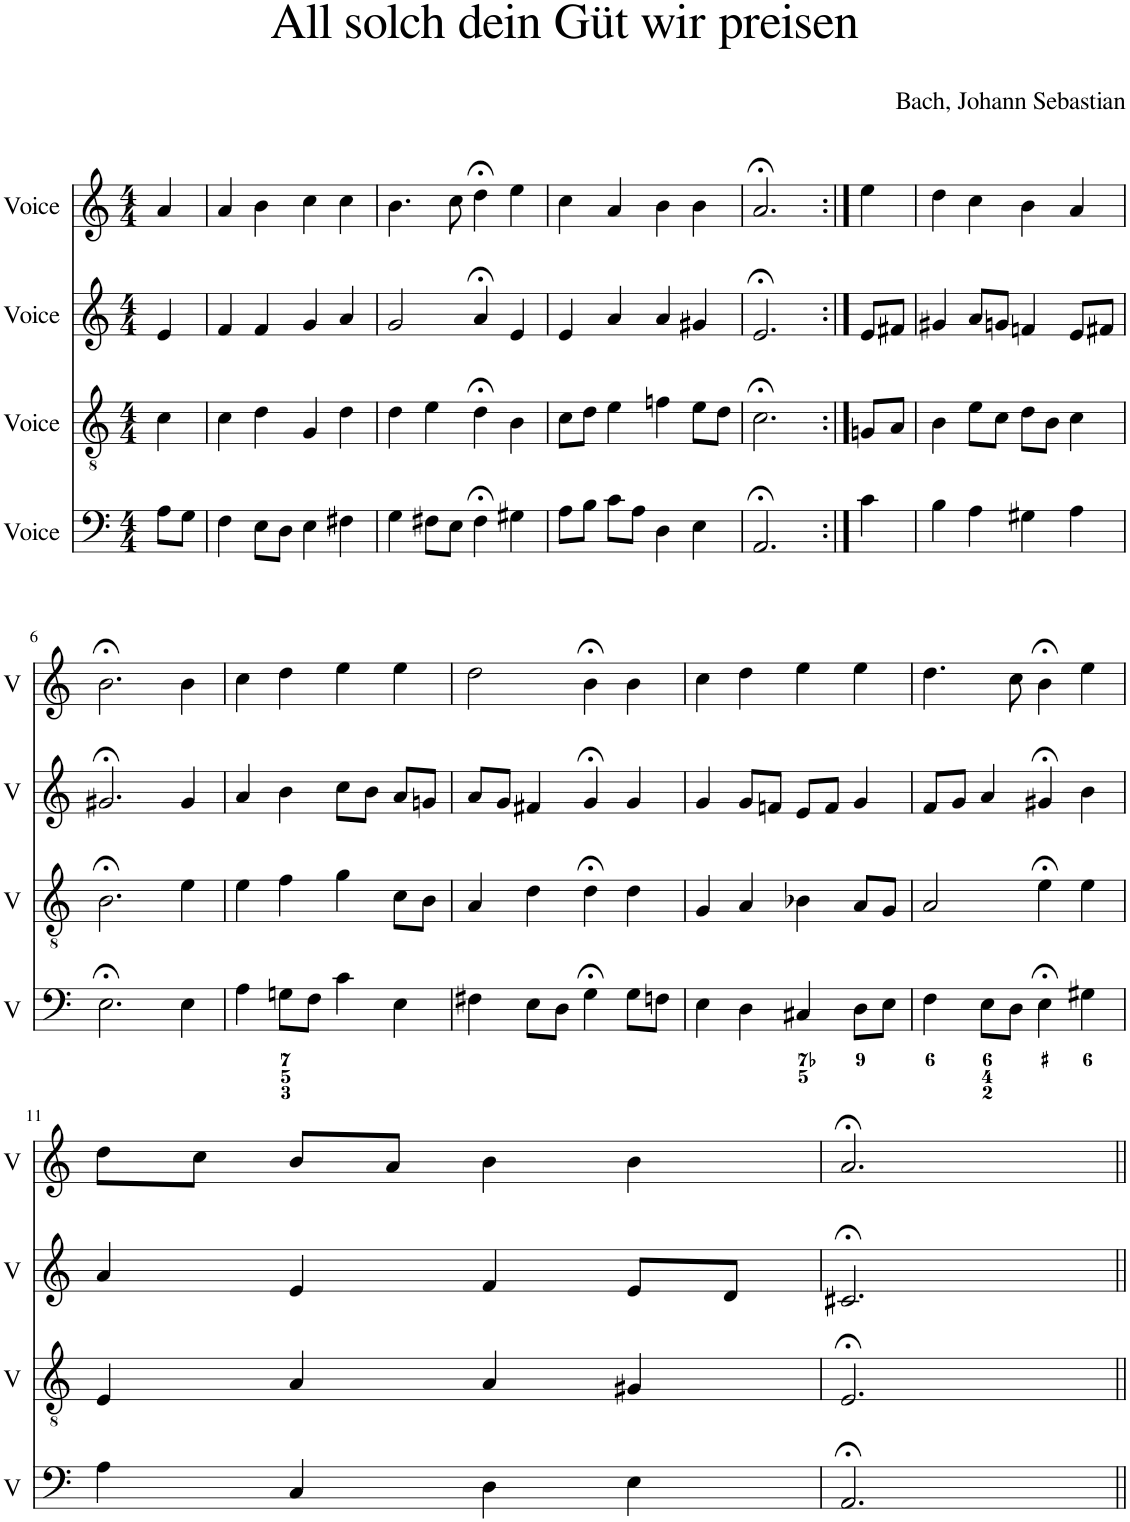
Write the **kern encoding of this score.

**kern	**kern	**kern	**kern
*part4	*part3	*part2	*part1
*staff4	*staff3	*staff2	*staff1
*I"Voice	*I"Voice	*I"Voice	*I"Voice
*I'V	*I'V	*I'V	*I'V
*clefF4	*clefGv2	*clefG2	*clefG2
*k[]	*k[]	*k[]	*k[]
*M4/4	*M4/4	*M4/4	*M4/4
=	=	=	=
8A\L	4c\	4e/	4a/
8G\J	.	.	.
=1	=1	=1	=1
4F\	4c\	4f/	4a/
8E\L	4d\	4f/	4b\
8D\J	.	.	.
4E\	4G/	4g/	4cc\
4F#X\	4d\	4a/	4cc\
=2	=2	=2	=2
4G\	4d\	2g/	4.b\
8F#X\L	4e\	.	.
8E\J	.	.	8cc\
4F#;<\	4d;<\	4a;</	4dd;<\
4G#X\	4B\	4e/	4ee\
=3	=3	=3	=3
8A\L	8c\L	4e/	4cc\
8B\J	8d\J	.	.
8c\L	4e\	4a/	4a/
8A\J	.	.	.
4D\	4fn\	4a/	4b\
4E\	8e\L	4g#X/	4b\
.	8d\J	.	.
=4	=4	=4	=4
2.AA;</	2.c;<\	2.e;</	2.a;</
=4X1:|!	=4X1:|!	=4X1:|!	=4X1:|!
4c\	8Gn/L	8e/L	4ee\
.	8A/J	8f#X/J	.
=5	=5	=5	=5
4B\	4B\	4g#X/	4dd\
4A\	8e\L	8a/L	4cc\
.	8c\J	8gn/J	.
4G#X\	8d\L	4fn/	4b\
.	8B\J	.	.
4A\	4c\	8e/L	4a/
.	.	8f#X/J	.
!!LO:LB:g=z
=6	=6	=6	=6
2.E;<\	2.B;<\	2.g#X;</	2.b;<\
4E\	4e\	4g#/	4b\
=7	=7	=7	=7
4A\	4e\	4a/	4cc\
8Gn\L	4f\	4b\	4dd\
8F\J	.	.	.
4c\	4g\	8cc\L	4ee\
.	.	8b\J	.
4E\	8c\L	8a/L	4ee\
.	8B\J	8gn/J	.
=8	=8	=8	=8
4F#X\	4A/	8a/L	2dd\
.	.	8g/J	.
8E\L	4d\	4f#X/	.
8D\J	.	.	.
4G;<\	4d;<\	4g;</	4b;<\
8G\L	4d\	4g/	4b\
8Fn\J	.	.	.
=9	=9	=9	=9
4E\	4G/	4g/	4cc\
4D\	4A/	8g/L	4dd\
.	.	8fn/J	.
4C#X/	4B-X\	8e/L	4ee\
.	.	8f/J	.
8D\L	8A/L	4g/	4ee\
8E\J	8G/J	.	.
=10	=10	=10	=10
4F\	2A/	8f/L	4.dd\
.	.	8g/J	.
8E\L	.	4a/	.
8D\J	.	.	8cc\
4E;<\	4e;<\	4g#X;</	4b;<\
4G#X\	4e\	4b\	4ee\
!!LO:LB:g=z
=11	=11	=11	=11
4A\	4E/	4a/	8dd\L
.	.	.	8cc\J
4C/	4A/	4e/	8b/L
.	.	.	8a/J
4D\	4A/	4f/	4b\
4E\	4G#X/	8e/L	4b\
.	.	8d/J	.
=12	=12	=12	=12
2.AA;</	2.E;</	2.c#X;</	2.a;</
=||	=||	=||	=||
*-	*-	*-	*-
